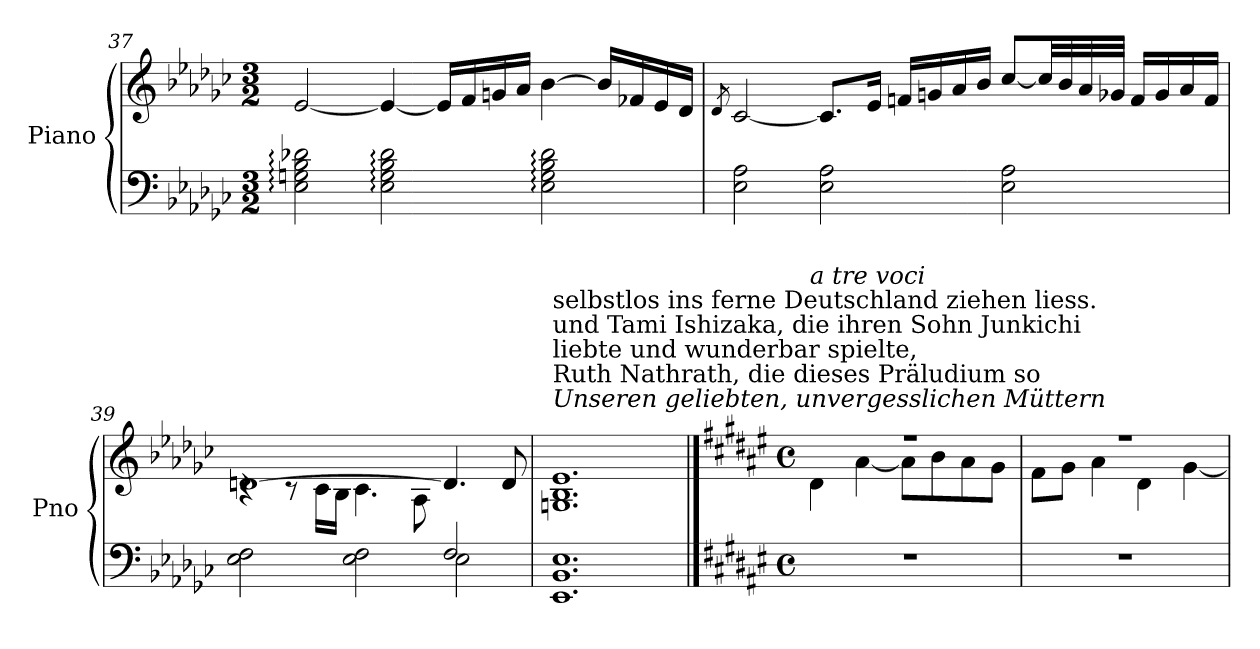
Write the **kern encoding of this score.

**kern	**kern
*part1	*part1
*staff2	*staff1
*I"Piano	*
*I'Pno	*
!!LO:LB:g=z
*clefF4	*clefG2
*k[b-e-a-d-g-c-]	*k[b-e-a-d-g-c-]
*M3/2	*M3/2
=37	=37
2E-\: 2Gn\: 2B-\: 2d-X\:	[2e-/
2E-\: 2G\: 2B-\: 2d-\:	4e-/_
.	16e-/LL]
.	16f/
.	16gn/
.	16a-/JJ
2E-\: 2G\: 2B-\: 2d-\:	[4b-\
.	16b-/LL]
.	16f-X/
.	16e-/
.	16d-/JJ
=38	=38
.	8qd-/
2E-\ 2A-\	[2c-/
2E-\ 2A-\	8.c-/L]
.	16e-/Jk
.	16fn/LL
.	16gn/
.	16a-/
.	16b-/JJ
2E-\ 2A-\	[8cc-/L
.	32cc-/LL]
.	32b-/
.	32a-/
.	32g-X/JJJ
.	16f/LL
.	16g-/
.	16a-/
.	16f/JJ
=39	=39
*^	*^
1ryy	2E-\ 2F\	[1dn	4rc
.	.	.	8rc
.	.	.	16c-\LL
.	.	.	16B-\JJ
.	2E-\ 2F\	.	4.c-\
.	.	.	8A-\
2F/	2E-\	4.d/]	2ryy
.	.	8d/	.
*v	*v	*	*
=40	=40	=40
!	!LO:TX:a:i:t=Unseren geliebten, unvergesslichen Müttern	!
!	!LO:TX:a:t=Ruth Nathrath, die dieses Präludium so	!
!	!LO:TX:a:t=liebte und wunderbar spielte,	!
!	!LO:TX:a:t=und Tami Ishizaka, die ihren Sohn Junkichi	!
!	!LO:TX:a:t=selbstlos ins ferne Deutschland ziehen liess.	!
1.EE- 1.BB- 1.E-	1.e-	1.Gn 1.B-
!!LO:PB:g=z	!!
==41	==41	==41
*k[f#c#g#d#a#e#]	*k[f#c#g#d#a#e#]	*
*M4/4	*M4/4	*
*met(c)	*met(c)	*
!	!LO:TX:a:i:t=a tre voci	!
1r	1r	4d#\
.	.	[4a#\
.	.	8a#\L]
.	.	8b\
.	.	8a#\
.	.	8g#\J
=42	=42	=42
1r	1r	8f#\L
.	.	8g#\J
.	.	4a#\
.	.	4d#\
.	.	[4g#\
*	*v	*v
=	=
*-	*-
